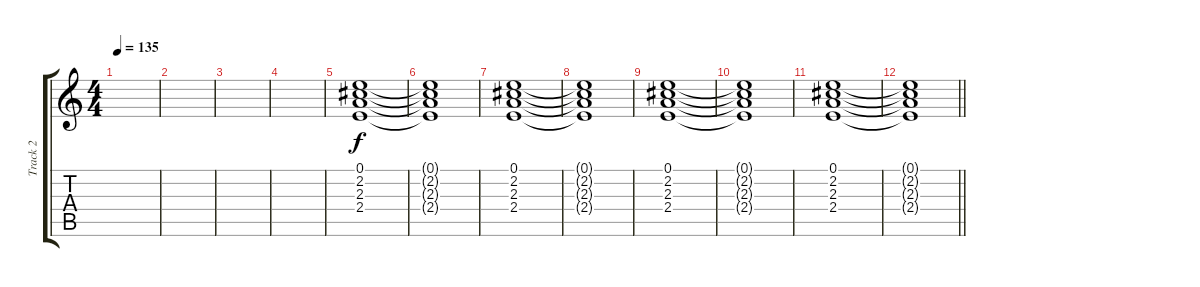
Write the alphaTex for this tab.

\track ("Track 2" "Track 2") {instrument distortionguitar}
\staff {score tabs}
\tuning (E4 B3 G3 D3 A2 E2) {hide}
\ts (4 4)
\tempo 135
\clef g2
\ks c
|
|
|
|
(0.1 2.2 2.3 2.4).1 |
(0.1{t} 2.2{t} 2.3{t} 2.4{t}).1 |
(0.1 2.2 2.3 2.4).1 |
(0.1{t} 2.2{t} 2.3{t} 2.4{t}).1 |
(0.1 2.2 2.3 2.4).1 |
(0.1{t} 2.2{t} 2.3{t} 2.4{t}).1 |
(0.1 2.2 2.3 2.4).1 |
\barLineRight lightlight
(0.1{t} 2.2{t} 2.3{t} 2.4{t}).1
